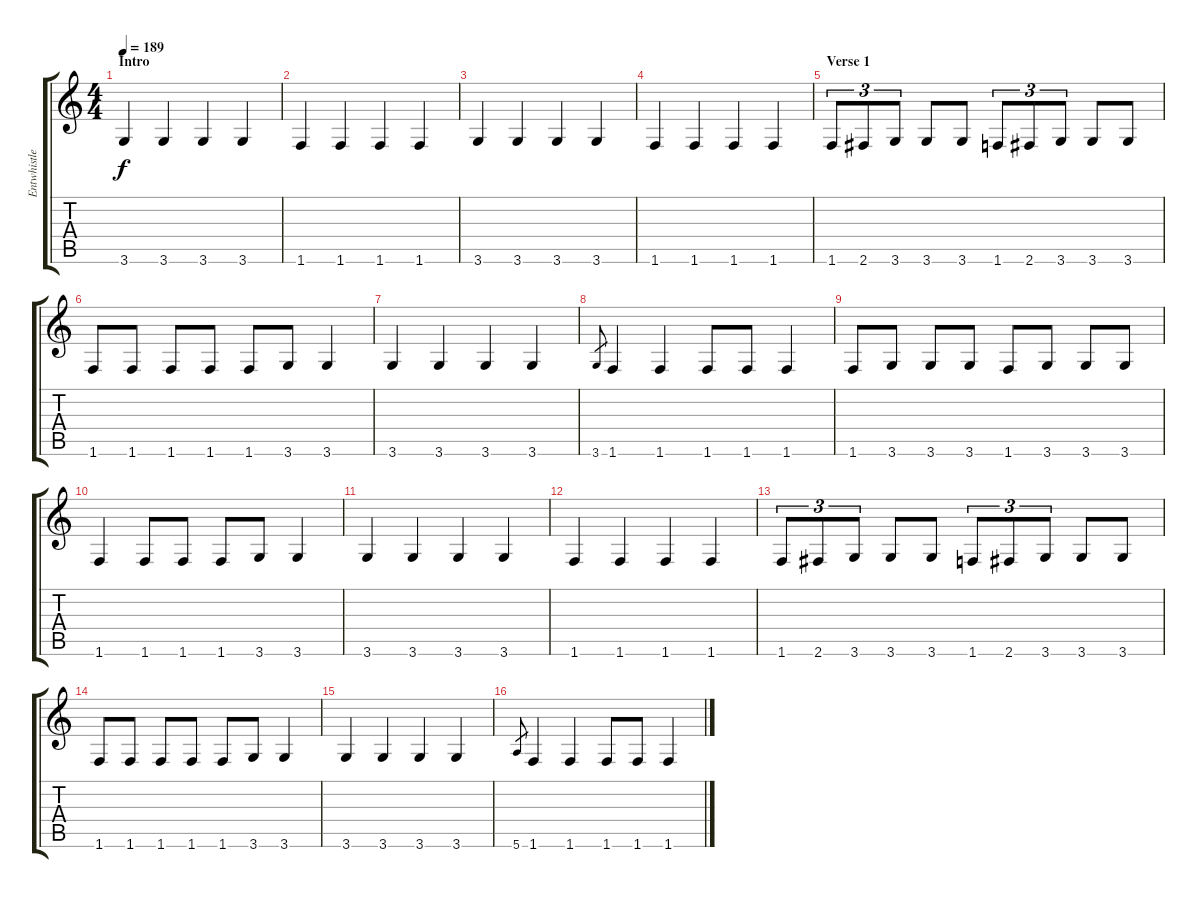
\track ("Entwhistle 1" "Entwhistle") {instrument electricbassfinger}
\staff {score tabs}
\tuning (E4 B3 G3 D3 A2 E2) {hide}
\ts (4 4)
\section ("" "Intro")
\tempo 189
\clef g2
\ks c
3.6.4{dy f instrument electricbassfinger} 3.6.4 3.6.4 3.6.4 |
1.6.4 1.6.4 1.6.4 1.6.4 |
3.6.4 3.6.4 3.6.4 3.6.4 |
1.6.4 1.6.4 1.6.4 1.6.4 |
\section ("" "Verse 1")
1.6.8{tu (3 2)} 2.6.8{tu (3 2)} 3.6.8{tu (3 2)} 3.6.8 3.6.8 1.6.8{tu (3 2)} 2.6.8{tu (3 2)} 3.6.8{tu (3 2)} 3.6.8 3.6.8 |
1.6.8 1.6.8 1.6.8 1.6.8 1.6.8 3.6.8 3.6.4 |
3.6.4 3.6.4 3.6.4 3.6.4 |
3.6.8{gr} 1.6.4 1.6.4 1.6.8 1.6.8 1.6.4 |
1.6.8 3.6.8 3.6.8 3.6.8 1.6.8 3.6.8 3.6.8 3.6.8 |
1.6.4 1.6.8 1.6.8 1.6.8 3.6.8 3.6.4 |
3.6.4 3.6.4 3.6.4 3.6.4 |
1.6.4 1.6.4 1.6.4 1.6.4 |
1.6.8{tu (3 2)} 2.6.8{tu (3 2)} 3.6.8{tu (3 2)} 3.6.8 3.6.8 1.6.8{tu (3 2)} 2.6.8{tu (3 2)} 3.6.8{tu (3 2)} 3.6.8 3.6.8 |
1.6.8 1.6.8 1.6.8 1.6.8 1.6.8 3.6.8 3.6.4 |
3.6.4 3.6.4 3.6.4 3.6.4 |
5.6.8{gr} 1.6.4 1.6.4 1.6.8 1.6.8 1.6.4
